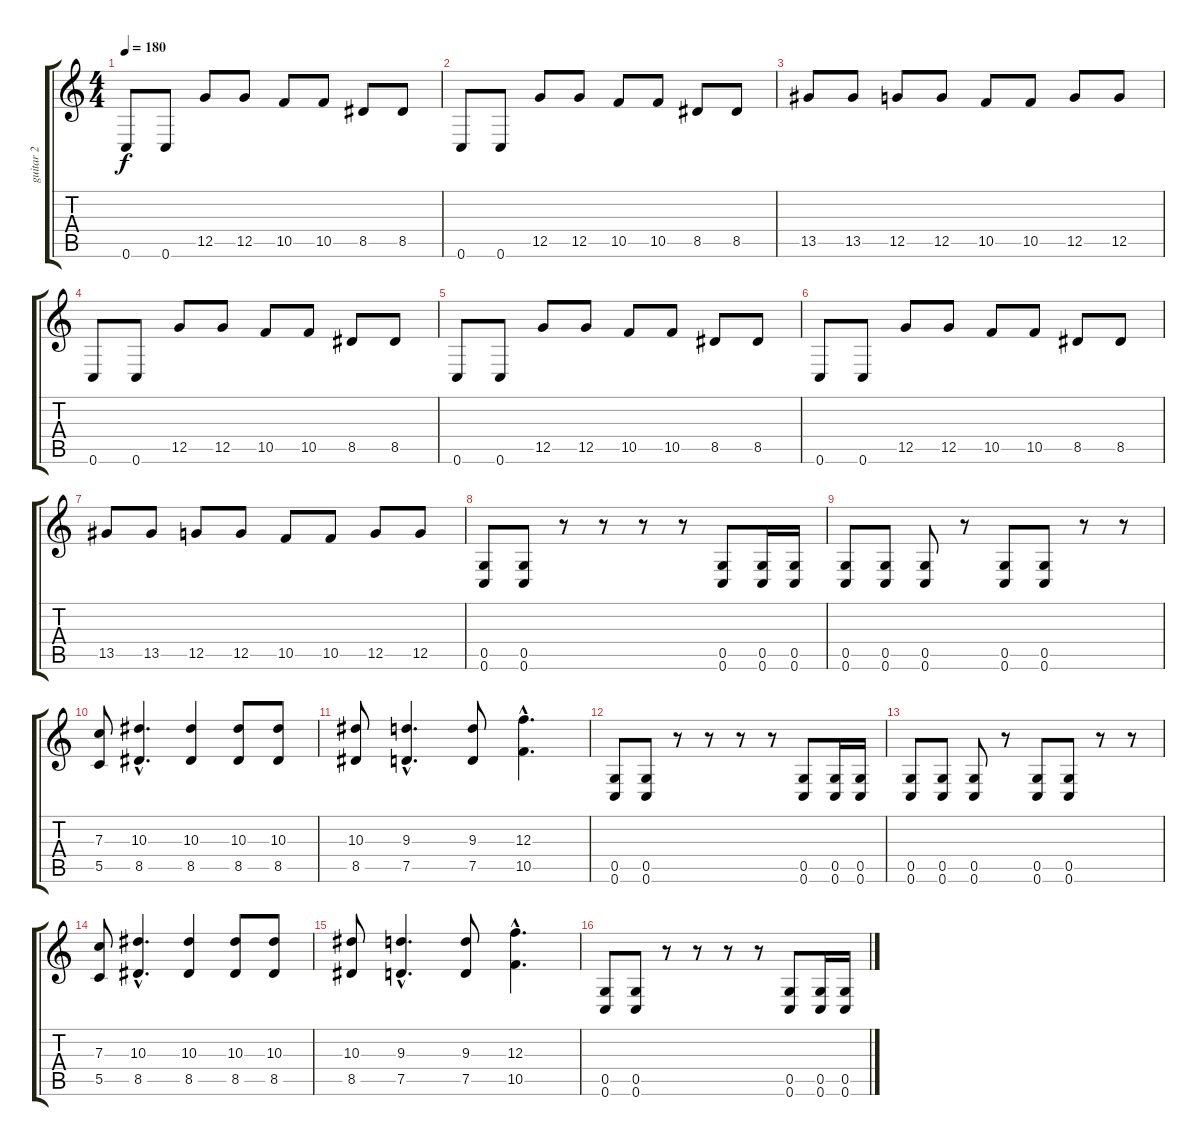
\track ("guitar 2" "guitar 2") {instrument overdrivenguitar}
\staff {score tabs}
\tuning (D4 A3 F3 C3 G2 C2) {hide}
\ts (4 4)
\tempo 180
\clef g2
\ks c
0.6.8{dy f} 0.6.8 12.5.8 12.5.8 10.5.8 10.5.8 8.5.8 8.5.8 |
0.6.8 0.6.8 12.5.8 12.5.8 10.5.8 10.5.8 8.5.8 8.5.8 |
13.5.8 13.5.8 12.5.8 12.5.8 10.5.8 10.5.8 12.5.8 12.5.8 |
0.6.8 0.6.8 12.5.8 12.5.8 10.5.8 10.5.8 8.5.8 8.5.8 |
0.6.8 0.6.8 12.5.8 12.5.8 10.5.8 10.5.8 8.5.8 8.5.8 |
0.6.8 0.6.8 12.5.8 12.5.8 10.5.8 10.5.8 8.5.8 8.5.8 |
13.5.8 13.5.8 12.5.8 12.5.8 10.5.8 10.5.8 12.5.8 12.5.8 |
(0.5 0.6).8 (0.5 0.6).8 r.8 r.8 r.8 r.8 (0.5 0.6).8 (0.5 0.6).16 (0.5 0.6).16 |
(0.5 0.6).8 (0.5 0.6).8 (0.5 0.6).8 r.8 (0.5 0.6).8 (0.5 0.6).8 r.8 r.8 |
(7.3 5.5).8 (10.3{hac} 8.5{hac}).4{d} (10.3 8.5).4 (10.3 8.5).8 (10.3 8.5).8 |
(10.3 8.5).8 (9.3{hac} 7.5{hac}).4{d} (9.3 7.5).8 (12.3{hac} 10.5{hac}).4{d} |
(0.5 0.6).8 (0.5 0.6).8 r.8 r.8 r.8 r.8 (0.5 0.6).8 (0.5 0.6).16 (0.5 0.6).16 |
(0.5 0.6).8 (0.5 0.6).8 (0.5 0.6).8 r.8 (0.5 0.6).8 (0.5 0.6).8 r.8 r.8 |
(7.3 5.5).8 (10.3{hac} 8.5{hac}).4{d} (10.3 8.5).4 (10.3 8.5).8 (10.3 8.5).8 |
(10.3 8.5).8 (9.3{hac} 7.5{hac}).4{d} (9.3 7.5).8 (12.3{hac} 10.5{hac}).4{d} |
(0.5 0.6).8 (0.5 0.6).8 r.8 r.8 r.8 r.8 (0.5 0.6).8 (0.5 0.6).16 (0.5 0.6).16
